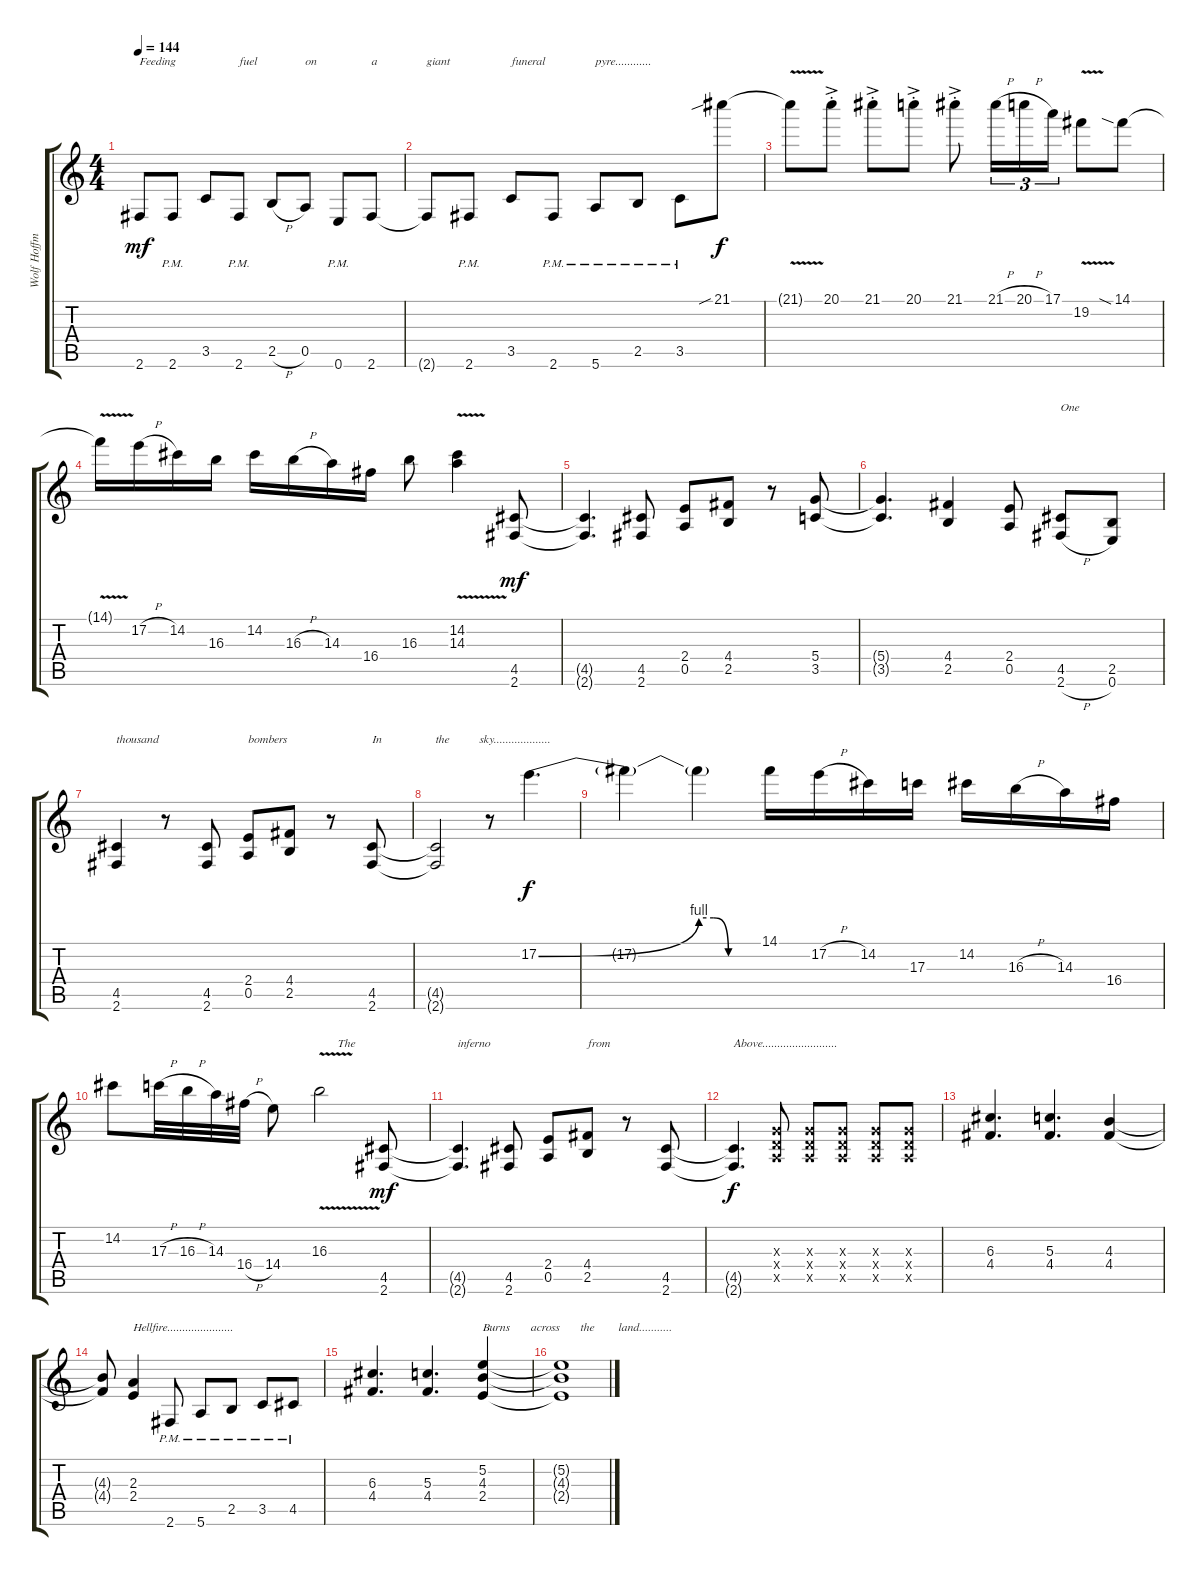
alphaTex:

\track ("Wolf Hoffmann" "Wolf Hoffm") {instrument distortionguitar}
\staff {score tabs}
\tuning (E4 B3 G3 D3 A2 E2) {hide}
\ts (4 4)
\tempo 144
\clef g2
\ks c
2.6{t}.8{txt "Feeding" dy mf} 2.6{pm}.8 3.5.8 2.6{pm}.8{txt "fuel"} 2.5{h}.8 0.5.8{txt "on"} 0.6{pm}.8 2.6.8{txt "a"} |
2.6{t}.8{txt "giant"} 2.6{pm}.8 3.5.8{txt "funeral"} 2.6{pm}.8 5.6{pm}.8{txt "pyre............"} 2.5{pm}.8 3.5{pm}.8 21.1{sib}.8{dy f} |
21.1{v t}.8 20.1{ac st}.8 21.1{ac st}.8 20.1{ac st}.8 21.1{ac st}.8 21.1{h}.16{tu (3 2)} 20.1{h}.16{tu (3 2)} 17.1.16{tu (3 2)} 19.2{v}.8 14.1{sia}.8 |
14.1{v t}.16 17.2{h}.16 14.2.16 16.3.16 14.2.16 16.3{h}.16 14.3.16 16.4.16 16.3.8 (14.2 14.3{v}).4 (4.5 2.6).8{dy mf} |
(4.5{t} 2.6{t}).4{d} (4.5 2.6).8 (2.4 0.5).8 (4.4 2.5).8 r.8 (5.4 3.5).8 |
(5.4{t} 3.5{t}).4{d} (4.4 2.5).4 (2.4 0.5).8 (4.5 2.6{h}).8{txt "One"} (2.5 0.6).8 |
(4.5 2.6).4{txt "thousand"} r.8 (4.5 2.6).8 (2.4 0.5).8{txt "bombers"} (4.4 2.5).8 r.8 (4.5 2.6).8{txt "In"} |
(4.5{t} 2.6{t}).2{txt "the          sky..................."} r.8 17.2{be (bend 0 0 60 4)}.4{d dy f} |
17.2{t}.4 17.2{be (custom 0 4 15 4 30 0 60 0) t}.4 14.1.16 17.2{h}.16 14.2.16 17.3.16 14.2.16 16.3{h}.16 14.3.16 16.4.16 |
14.2.8 17.3{h}.32 16.3{h}.32 14.3.32 16.4{h}.32 14.4.8 16.3{v}.2{txt "      The"} (4.5 2.6).8{dy mf} |
(4.5{t} 2.6{t}).4{d txt "inferno"} (4.5 2.6).8 (2.4 0.5).8 (4.4 2.5).8{txt "from"} r.8 (4.5 2.6).8 |
(4.5{t} 2.6{t}).4{d txt "Above........................." dy f} (0.3{x} 0.4{x} 0.5{x}).8 (0.3{x} 0.4{x} 0.5{x}).8 (0.3{x} 0.4{x} 0.5{x}).8 (0.3{x} 0.4{x} 0.5{x}).8 (0.3{x} 0.4{x} 0.5{x}).8 |
(6.3 4.4).4{d} (5.3 4.4).4{d} (4.3 4.4).4 |
(4.3{t} 4.4{t}).8 (2.3 2.4).4{txt "Hellfire......................"} 2.6{pm}.8 5.6{pm}.8 2.5{pm}.8 3.5{pm}.8 4.5{pm}.8 |
(6.3 4.4).4{d} (5.3 4.4).4{d} (5.2 4.3 2.4).4{txt "Burns       across       the        land..........."} |
(5.2{t} 4.3{t} 2.4{t}).1
